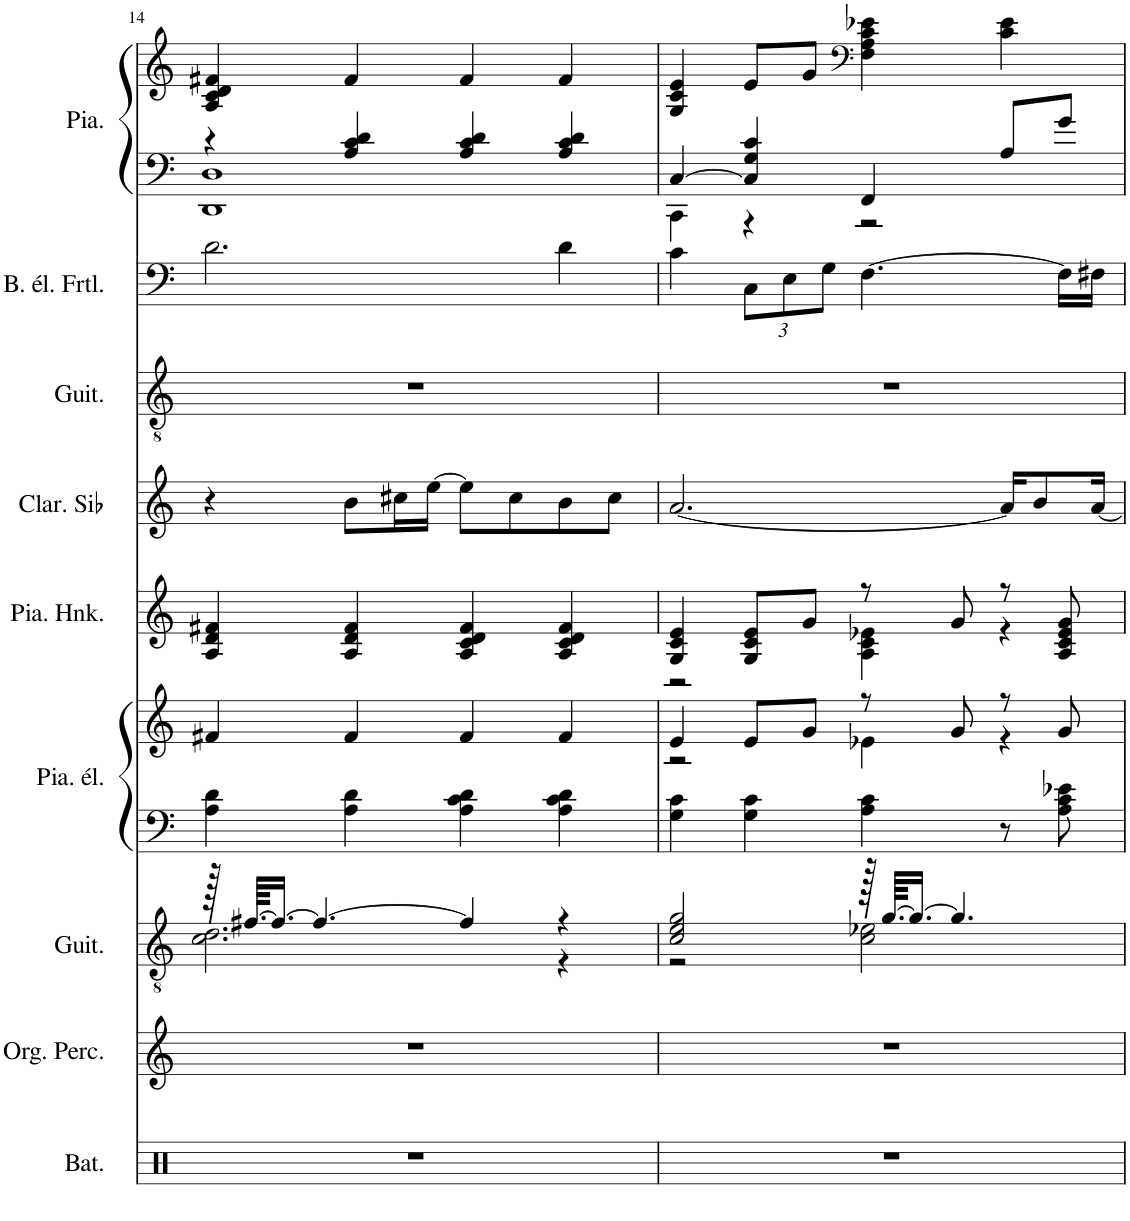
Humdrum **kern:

**kern	**kern	**kern	**kern	**kern	**kern	**kern	**kern	**kern	**kern	**kern
*part9	*part8	*part7	*part6	*part6	*part5	*part4	*part3	*part2	*part1	*part1
*staff11	*staff10	*staff9	*staff8	*staff7	*staff6	*staff5	*staff4	*staff3	*staff2	*staff1
*I"Batterie	*I"Orgue percussif, Percussive Organ	*I"Guitare acoustique, Acoustic Guitar (steel)	*I"Piano électrique, Electric Piano 2	*	*I"Piano Honky Tonk, Honky-tonk Piano	*I"Clarinette en Sib	*I"Guitare acoustique, Electric Guitar (jazz)	*I"Basse électrique fretless, Fretless Bass	*I"Piano, Acoustic Grand Piano	*
*I'Bat.	*I'Org. Perc.	*I'Guit.	*I'Pia. él.	*	*I'Pia. Hnk.	*I'Clar. Sib	*I'Guit.	*I'B. él. Frtl.	*I'Pia.	*
!!LO:PB:g=z
*clefX	*clefG2	*clefGv2	*clefG2	*clefG2	*clefG2	*clefG2	*clefGv2	*clefF4	*clefG2	*clefG2
*	*	*	*	*	*	*Trd1c2	*	*Trd7c12	*	*
*k[]	*k[]	*k[]	*k[]	*k[]	*k[]	*k[]	*k[]	*k[]	*k[]	*k[]
*M4/4	*M4/4	*M4/4	*M4/4	*M4/4	*M4/4	*M4/4	*M4/4	*M4/4	*M4/4	*M4/4
=14	=14	=14	=14	=14	=14	=14	=14	=14	=14	=14
*	*	*^	*	*	*	*	*	*	*^	*
1r	1r	128r	2.c\ 2.d\	4A\ 4d\	4f#X/	4A/ 4d/ 4f#X/	4r	1r	2.d\	4r	1DD 1D	4A/ 4c/ 4d/ 4f#X/
.	.	[64.f#X/KKLL	.	.	.	.	.	.	.	.	.	.
.	.	16.f#/JJ_	.	.	.	.	.	.	.	.	.	.
.	.	4.f#/_	.	.	.	.	.	.	.	.	.	.
.	.	.	.	4A\ 4d\	4f#/	4A/ 4d/ 4f#/	8b\L	.	.	4A/ 4c/ 4d/	.	4f#/
.	.	.	.	.	.	.	16cc#X\L	.	.	.	.	.
.	.	.	.	.	.	.	[16ee\JJ	.	.	.	.	.
.	.	4f#/]	.	4A\ 4c\ 4d\	4f#/	4A/ 4c/ 4d/ 4f#/	8ee\L]	.	.	4A/ 4c/ 4d/	.	4f#/
.	.	.	.	.	.	.	8cc#\	.	.	.	.	.
.	.	4r	4r	4A\ 4c\ 4d\	4f#/	4A/ 4c/ 4d/ 4f#/	8b\	.	4d\	4A/ 4c/ 4d/	.	4f#/
.	.	.	.	.	.	.	8cc#\J	.	.	.	.	.
=15	=15	=15	=15	=15	=15	=15	=15	=15	=15	=15	=15	=15
*	*	*	*	*	*^	*^	*	*	*	*	*	*
1r	1r	2c/ 2e/ 2g/	2r	4G\ 4c\	4e/	2r	4G/ 4c/ 4e/	2r	[2.a/	1r	4c\	[4C/	4CC\	4G/ 4c/ 4e/
*	*	*	*	*	*	*	*	*	*	*	*Xbrackettup	*	*	*
.	.	.	.	4G\ 4c\	8e/L	.	8G/ 8c/ 8e/L	.	.	.	12C\L	4C/] 4G/ 4c/	4r	8e/L
.	.	.	.	.	.	.	.	.	.	.	12E\	.	.	.
.	.	.	.	.	8g/J	.	8g/J	.	.	.	.	.	.	8g/J
.	.	.	.	.	.	.	.	.	.	.	12G\J	.	.	.
*	*	*	*	*	*	*	*	*	*	*	*	*	*	*clefF4
.	.	128r	2c\ 2e-X\	4A\ 4c\	8r	4e-X\	8r	4A\ 4c\ 4e-X\	.	.	[4.F\	4FF/	2r	4F\ 4A\ 4c\ 4e-X\
.	.	[64.g/KKLL	.	.	.	.	.	.	.	.	.	.	.	.
.	.	16.g/JJ_	.	.	.	.	.	.	.	.	.	.	.	.
.	.	4.g/]	.	.	8g/	.	8g/	.	.	.	.	.	.	.
.	.	.	.	8r	8r	4r	8r	4r	16a/KL]	.	.	8A/L	.	4c\ 4e-\
.	.	.	.	.	.	.	.	.	8b/	.	.	.	.	.
.	.	.	.	8A\ 8c\ 8e-X\	8g/	.	8A/ 8c/ 8e-/ 8g/	.	.	.	16F\LL]	8g/J	.	.
.	.	.	.	.	.	.	.	.	[16a/Jk	.	16F#X\JJ	.	.	.
*	*	*	*	*	*v	*v	*	*	*	*	*	*v	*v	*
*	*	*v	*v	*	*	*v	*v	*	*	*	*	*
=	=	=	=	=	=	=	=	=	=	=
*-	*-	*-	*-	*-	*-	*-	*-	*-	*-	*-
